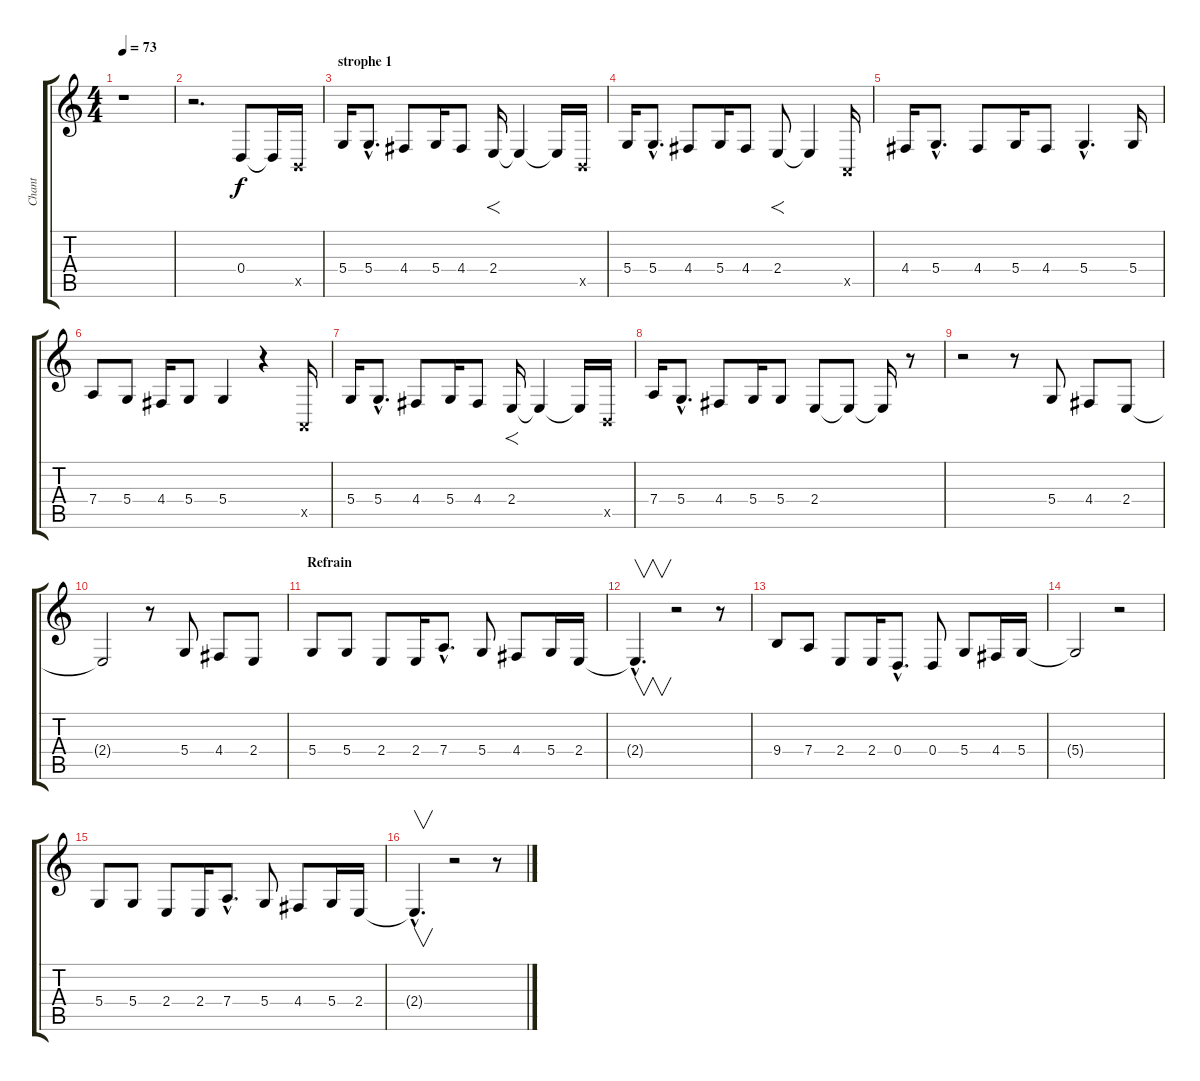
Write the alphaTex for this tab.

\track ("Chant" "Chant") {instrument clarinet}
\staff {score tabs}
\tuning (E4 B3 G3 D3 A2 E2) {hide}
\ts (4 4)
\tempo 73
\clef g2
\ks c
r.1{dy f} |
r.2{d} 0.4.8 0.4{t}.16 2.5{x}.16 |
\section ("" "strophe 1")
5.4.16 5.4{hac}.8{d} 4.4.8 5.4.16 4.4.8 2.4.16{f} 2.4{t}.4 2.4{t}.16 2.5{x}.16 |
5.4.16 5.4{hac}.8{d} 4.4.8 5.4.16 4.4.8 2.4.8{f} 2.4{t}.4 0.5{x}.16 |
4.4.16 5.4{hac}.8{d} 4.4.8 5.4.16 4.4.8 5.4{hac}.4{d} 5.4.16 |
7.4.8 5.4.8 4.4.16 5.4.8 5.4.4 r.4 0.5{x}.16 |
5.4.16 5.4{hac}.8{d} 4.4.8 5.4.16 4.4.8 2.4.16{f} 2.4{t}.4 2.4{t}.16 2.5{x}.16 |
7.4.16 5.4{hac}.8{d} 4.4.8 5.4.16 5.4.8 2.4.8 2.4{t}.8 2.4{t}.16 r.8 |
r.2 r.8 5.4.8 4.4.8 2.4.8 |
2.4{t}.2 r.8 5.4.8 4.4.8 2.4.8 |
\section ("" "Refrain")
5.4.8 5.4.8 2.4.8 2.4.16 7.4{hac}.8{d} 5.4.8 4.4.8 5.4.16 2.4.16 |
2.4{hac t}.4{v d} r.2 r.8 |
9.4.8 7.4.8 2.4.8 2.4.16 0.4{hac}.8{d} 0.4.8 5.4.8 4.4.16 5.4.16 |
5.4{t}.2 r.2 |
5.4.8 5.4.8 2.4.8 2.4.16 7.4{hac}.8{d} 5.4.8 4.4.8 5.4.16 2.4.16 |
2.4{hac t}.4{v d} r.2 r.8
